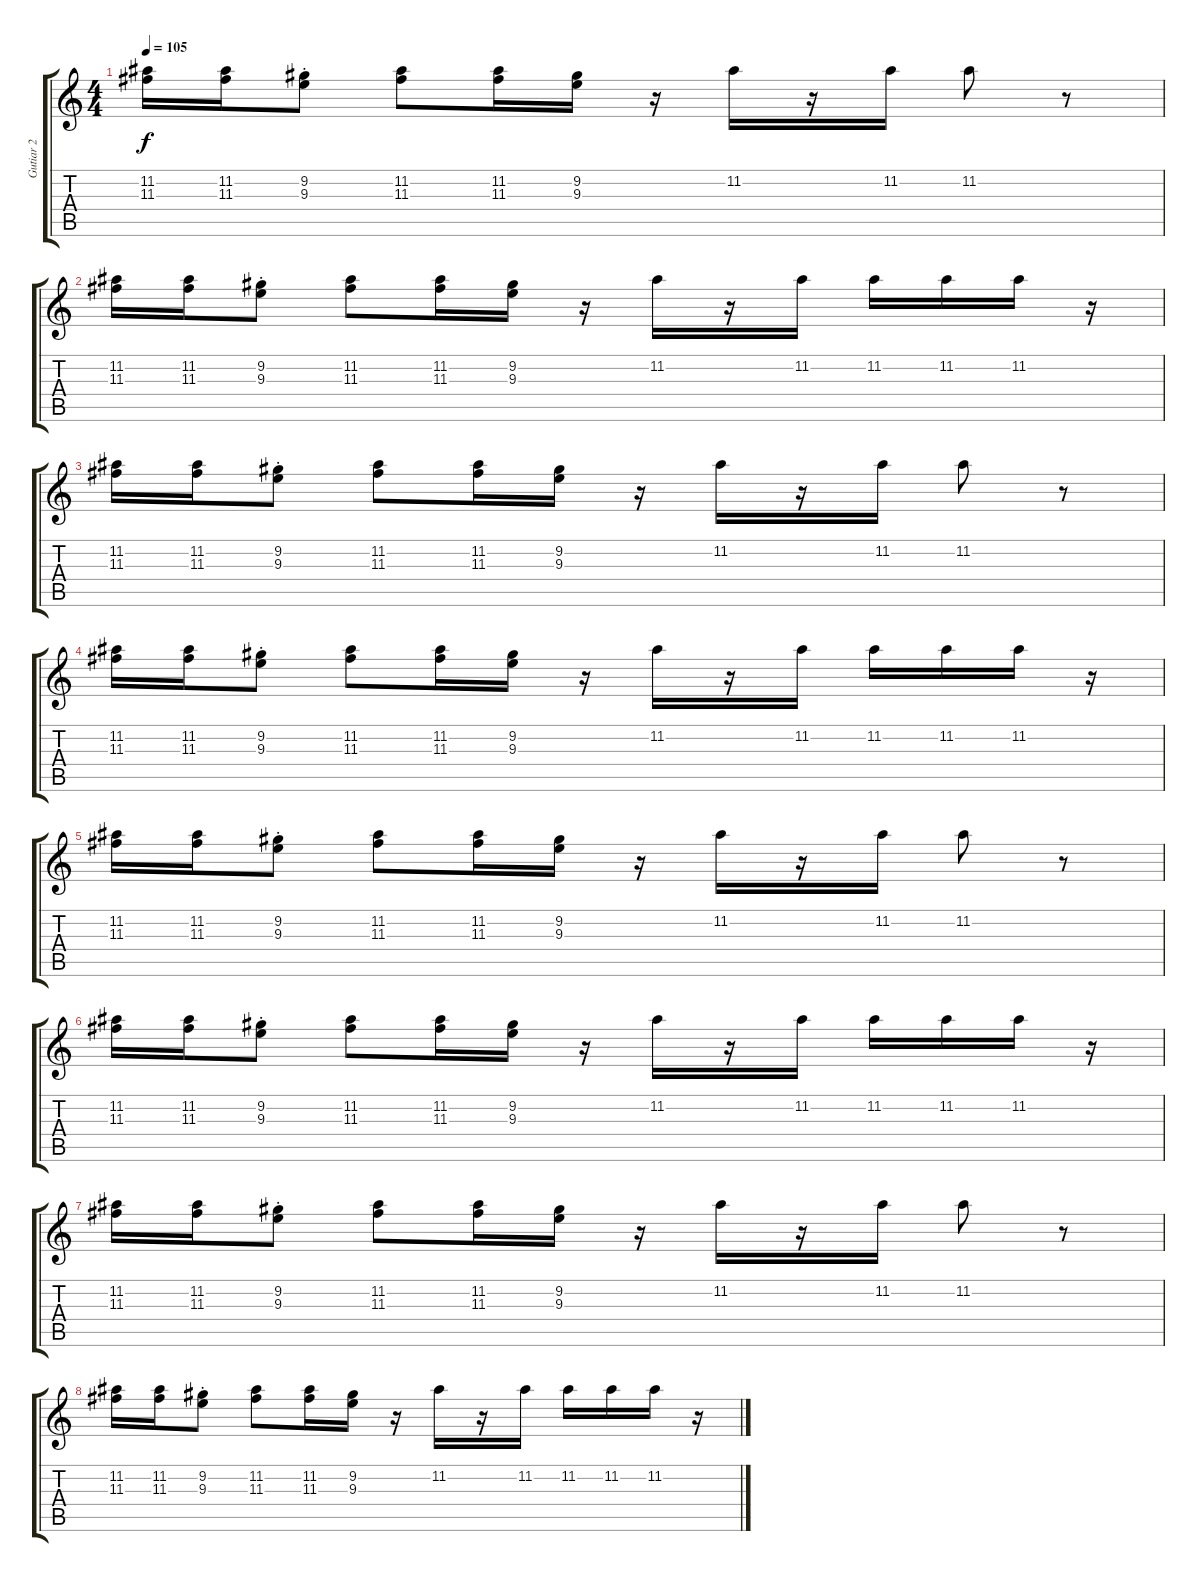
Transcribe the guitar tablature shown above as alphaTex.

\track ("Gutiar 2" "Gutiar 2") {instrument overdrivenguitar}
\staff {score tabs}
\tuning (E4 B3 G3 D3 A2 E2) {hide}
\ts (4 4)
\tempo 105
\clef g2
\ks c
(11.2 11.3).16{dy f} (11.2 11.3).16 (9.2{st} 9.3{st}).8 (11.2 11.3).8 (11.2 11.3).16 (9.2 9.3).16 r.16 11.2.16 r.16 11.2.16 11.2.8 r.8 |
(11.2 11.3).16 (11.2 11.3).16 (9.2{st} 9.3{st}).8 (11.2 11.3).8 (11.2 11.3).16 (9.2 9.3).16 r.16 11.2.16 r.16 11.2.16 11.2.16 11.2.16 11.2.16 r.16 |
(11.2 11.3).16 (11.2 11.3).16 (9.2{st} 9.3{st}).8 (11.2 11.3).8 (11.2 11.3).16 (9.2 9.3).16 r.16 11.2.16 r.16 11.2.16 11.2.8 r.8 |
(11.2 11.3).16 (11.2 11.3).16 (9.2{st} 9.3{st}).8 (11.2 11.3).8 (11.2 11.3).16 (9.2 9.3).16 r.16 11.2.16 r.16 11.2.16 11.2.16 11.2.16 11.2.16 r.16 |
(11.2 11.3).16 (11.2 11.3).16 (9.2{st} 9.3{st}).8 (11.2 11.3).8 (11.2 11.3).16 (9.2 9.3).16 r.16 11.2.16 r.16 11.2.16 11.2.8 r.8 |
(11.2 11.3).16 (11.2 11.3).16 (9.2{st} 9.3{st}).8 (11.2 11.3).8 (11.2 11.3).16 (9.2 9.3).16 r.16 11.2.16 r.16 11.2.16 11.2.16 11.2.16 11.2.16 r.16 |
(11.2 11.3).16 (11.2 11.3).16 (9.2{st} 9.3{st}).8 (11.2 11.3).8 (11.2 11.3).16 (9.2 9.3).16 r.16 11.2.16 r.16 11.2.16 11.2.8 r.8 |
(11.2 11.3).16 (11.2 11.3).16 (9.2{st} 9.3{st}).8 (11.2 11.3).8 (11.2 11.3).16 (9.2 9.3).16 r.16 11.2.16 r.16 11.2.16 11.2.16 11.2.16 11.2.16 r.16
